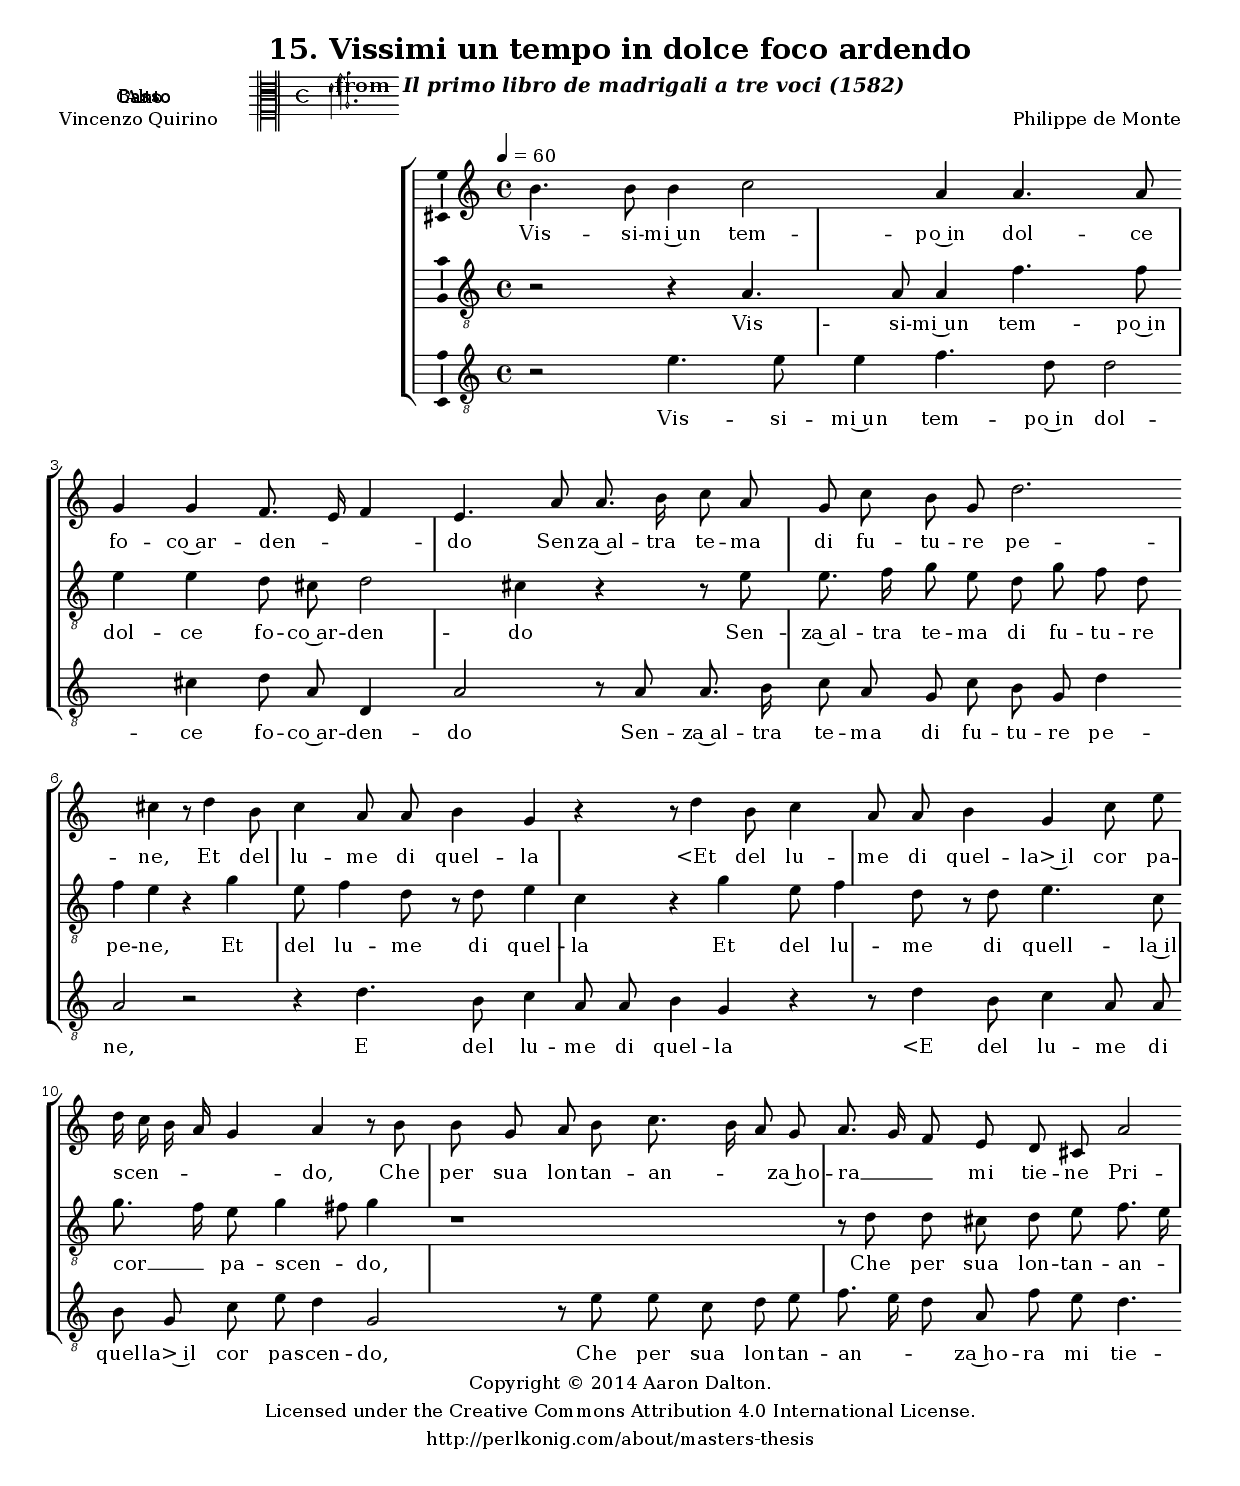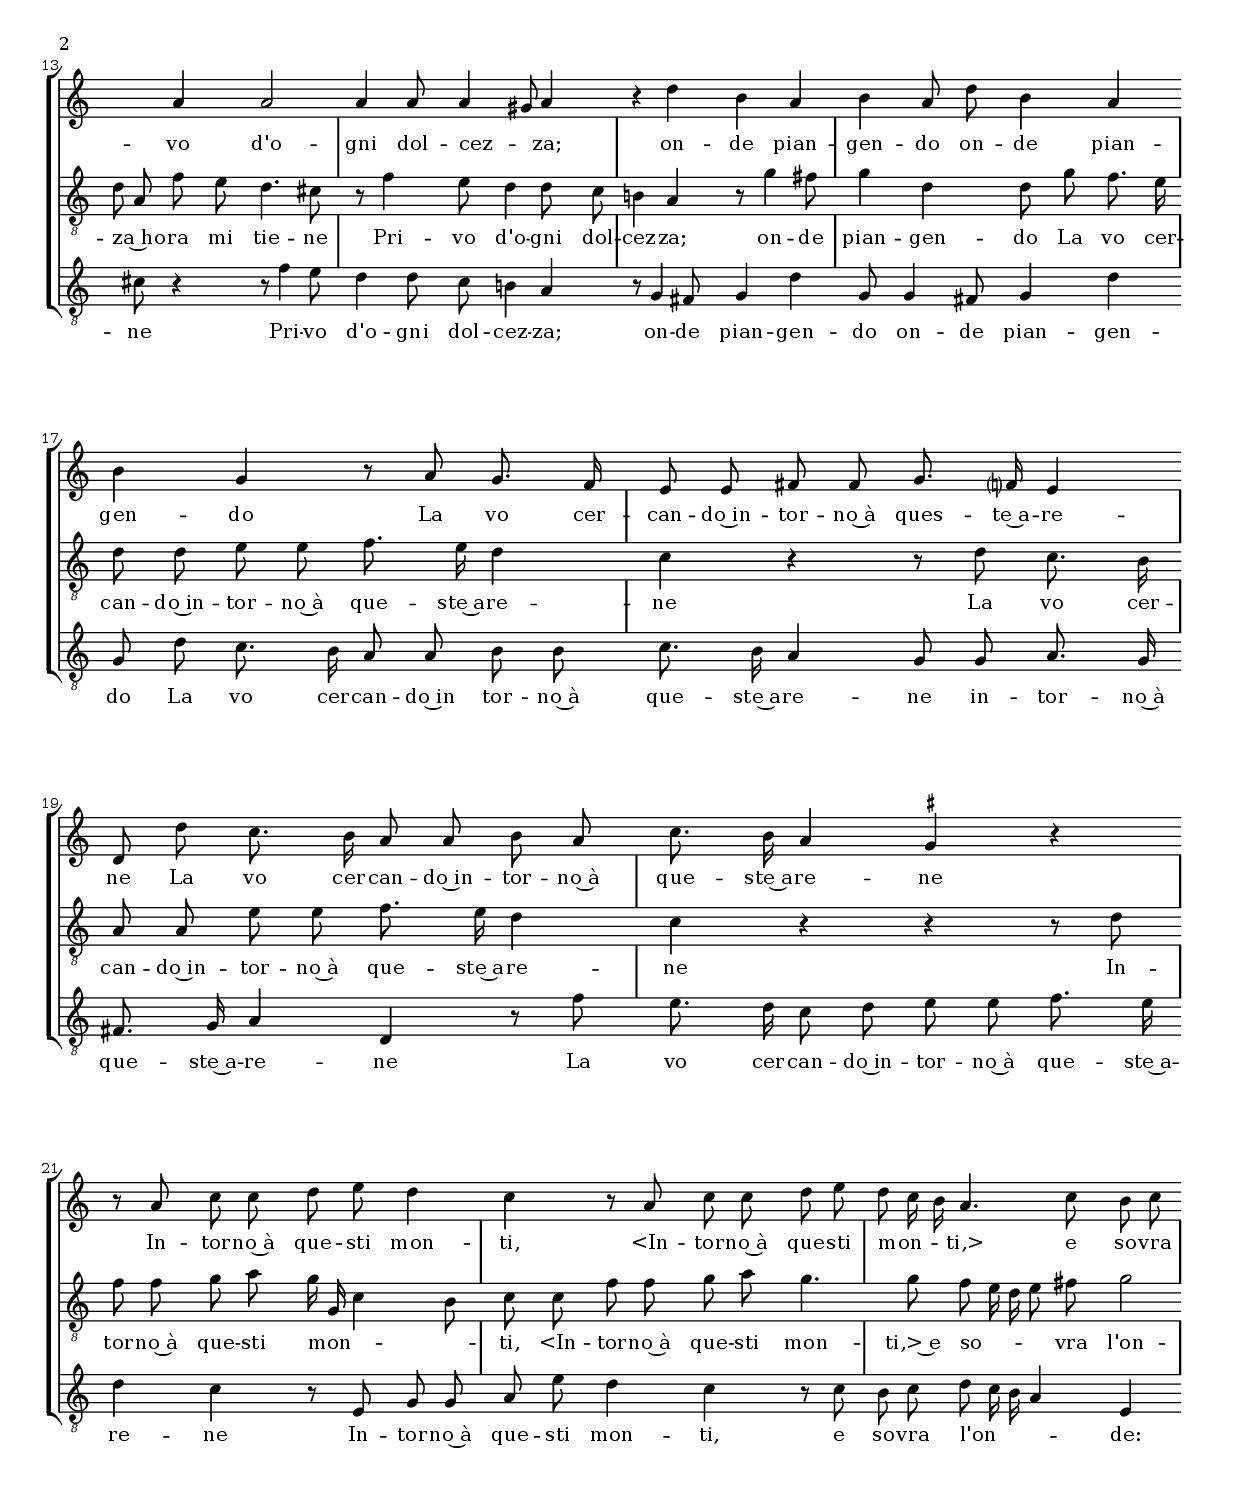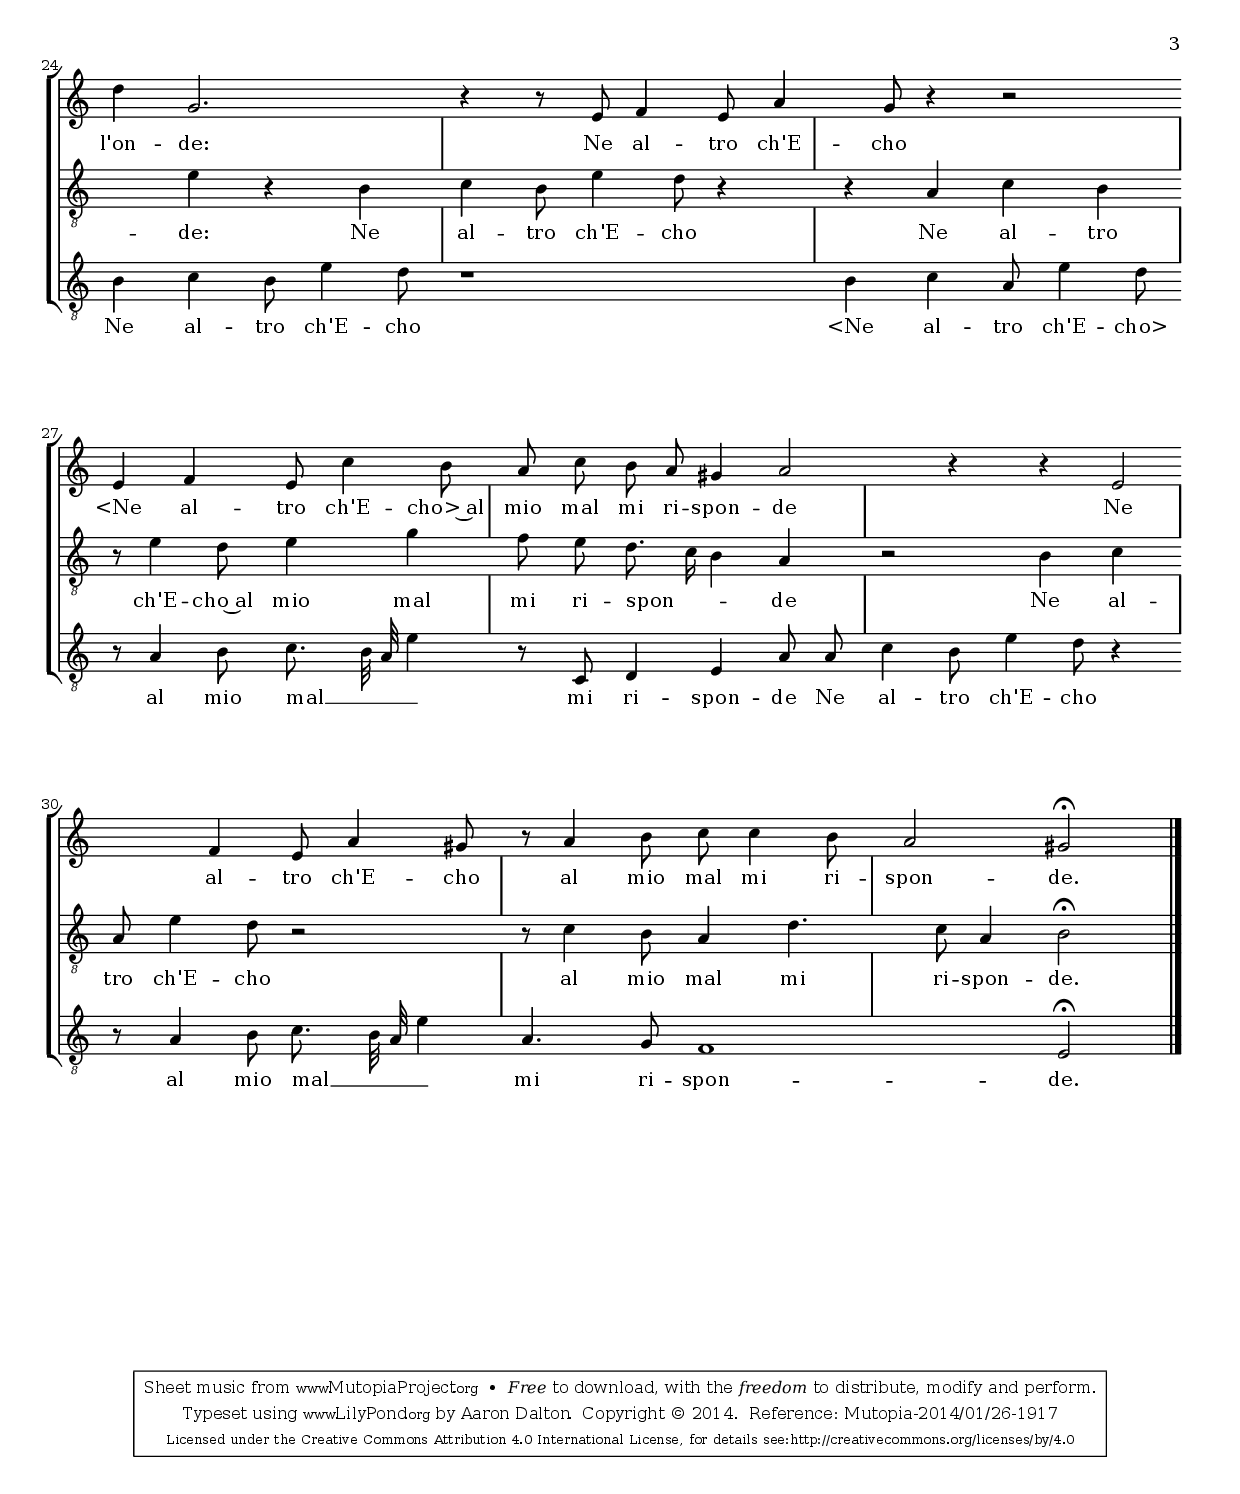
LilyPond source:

\version "2.12.3"
#(set-global-staff-size 18)

\paper
{
   %#(set-default-paper-size "letter")
   #(define fonts (make-pango-font-tree "DejaVu Serif"
                                        "DejaVu Sans"
                                        "DejaVu Sans Mono"
                                       (/ 16 20)))

% THESE ARE THE UCALGARY THESIS REQUIREMENTS
   top-margin = 1 \in
   bottom-margin = 1.22 \in
   left-margin = 1.40 \in
   right-margin = 0.850 \in
   line-width = 6.25 \in
}

hide = { 
  \once \override Accidental #'stencil = #ly:text-interface::print
  \once \override  Accidental #'text = \markup { }
}

incipit =
#(define-music-function (parser location incipit-music) (ly:music?)
  #{
    \once \override Staff.InstrumentName #'self-alignment-X = #RIGHT
    \once \override Staff.InstrumentName #'self-alignment-Y = #UP
    \once \override Staff.InstrumentName #'Y-offset = #4
    \once \override Staff.InstrumentName #'padding = #0.3
    \once \override Staff.InstrumentName #'stencil = 
    #(lambda (grob)
       (let* ((instrument-name (ly:grob-property grob 'long-text))
              (layout (ly:output-def-clone (ly:grob-layout grob)))
              (music (make-music 'SequentialMusic
                      'elements (list (make-music 'ContextSpeccedMusic
                                        'context-type 'MensuralStaff
                                        'element (make-music 'PropertySet
                                                   'symbol 'instrumentName
                                                   'value instrument-name))
                                      $incipit-music)))
              (score (ly:make-score music))
              (mm (ly:output-def-lookup layout 'mm))
              (indent (ly:output-def-lookup layout 'indent))
              (width (ly:output-def-lookup layout 'incipit-width))
              (incipit-width (if (number? width)
                                 (* width mm)
                                 (* indent 0.5))))
         (ly:output-def-set-variable! layout 'indent (- indent incipit-width))
         (ly:output-def-set-variable! layout 'line-width indent)
         (ly:output-def-set-variable! layout 'ragged-right #f)
         (ly:output-def-set-variable! layout 'ragged-last #f)
         (ly:output-def-set-variable! layout 'system-count 1)
         (ly:score-add-output-def! score layout)
         (set! (ly:grob-property grob 'long-text)
               (markup #:score score))
         (ly:system-start-text::print grob)))
  #})

%%%%%%%%%%%%%%%%%%%%%%%%%

global = {
  \set Score.skipBars = ##t
  \override Staff.BarLine #'transparent = ##t
  #(set-accidental-style 'forget)
}

\header {
	title = "15. Vissimi un tempo in dolce foco ardendo"
	subtitle= \markup{ "from " \italic "Il primo libro de madrigali a tre voci (1582)"}
	composer = "Philippe de Monte"
	date = "1582"
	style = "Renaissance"
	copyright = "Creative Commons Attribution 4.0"
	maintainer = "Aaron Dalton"
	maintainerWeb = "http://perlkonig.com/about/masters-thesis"
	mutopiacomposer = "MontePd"
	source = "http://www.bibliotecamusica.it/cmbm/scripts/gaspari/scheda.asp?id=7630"
	poet= "Vincenzo Quirino"
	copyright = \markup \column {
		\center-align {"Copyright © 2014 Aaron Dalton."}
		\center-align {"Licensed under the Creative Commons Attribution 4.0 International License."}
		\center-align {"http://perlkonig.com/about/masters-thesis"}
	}

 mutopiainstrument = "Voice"
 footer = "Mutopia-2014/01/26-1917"
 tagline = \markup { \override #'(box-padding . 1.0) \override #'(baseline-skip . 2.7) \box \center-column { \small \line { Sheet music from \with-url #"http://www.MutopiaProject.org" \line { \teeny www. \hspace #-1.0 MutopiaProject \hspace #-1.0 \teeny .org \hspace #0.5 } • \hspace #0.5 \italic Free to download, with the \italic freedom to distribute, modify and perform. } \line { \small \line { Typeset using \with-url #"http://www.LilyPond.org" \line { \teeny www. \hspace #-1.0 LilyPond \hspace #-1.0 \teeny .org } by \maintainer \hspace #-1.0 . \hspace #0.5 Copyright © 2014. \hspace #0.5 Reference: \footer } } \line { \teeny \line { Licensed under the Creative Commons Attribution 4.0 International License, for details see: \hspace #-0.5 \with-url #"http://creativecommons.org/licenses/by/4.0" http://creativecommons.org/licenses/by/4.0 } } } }
}
	cantusIncipit = <<
  \new MensuralVoice = cantusIncipit <<
    \repeat unfold 9 { s1 \noBreak }
    {
	  \override Rest #'style = #'neomensural
      \clef "neomensural-c1"
      \key c \major
      \time 4/4
      b'2.
    }
  >>
>>

	cantusMusic =  \relative c'' {
	\clef treble
	\time 4/4
	\key c \major
	\tempo 4 = 60	
	b4. b8 b4 c2 a4 a4. a8 g4 g f8. e16 f4 e4. a8 a8. b16 c8 a g c b g d'2. cis4 r8 d4 b8	
	c4 a8 a b4 g r r8 d'4 b8 c4 a8 a b4 g c8 e d16 c b a g4 a r8 b b g a b c8. b16 a8 g a8. g16 f8 e
	
	d8 cis a'2 a4 a2 a4 a8 a4 gis8 a4 r d b a b a8 d b4 a b g r8 a g8. f16 e8 e fis \hide fis g8. f?16 e4 d8 d' c8. b16	
	a8 a b a c8. b16 a4 \set suggestAccidentals = ##t gis \set suggestAccidentals = ##f r r8 a c c d e d4 c r8 a c c d e d c16 b a4. c8 b c d4 g,2. r4 r8 e8	
	f4 e8 a4 g8 r4 r2 e4 f e8 c'4 b8 a c b a gis4 a2 r4 r e2 f4 e8 a4 gis8 r a4 b8 c c4 b8 a2 gis2\fermata
	
	\override Staff.BarLine #'transparent = ##f
	\bar "|."
}

%\set suggestAccidentals = ##t
	cantusLyrics = \lyricmode{
	Vis -- si -- mi~un tem -- po~in dol -- ce fo -- co~ar -- den -- _ _ do
	Sen -- za~al -- tra te -- ma di fu -- tu -- re pe -- ne,
	Et del lu -- me di quel -- la
	"<Et" del lu -- me di quel -- "la>~il" cor pa -- scen -- _ _ _ _ do,
	Che per sua lon -- tan -- an -- _ _ za~ho -- ra __ _ _ mi tie -- ne
	Pri -- vo d'o -- gni dol -- cez -- _ za; on -- de pian -- gen -- do on -- de pian -- gen -- do
	La vo cer -- can -- do~in -- tor -- no~à ques -- te~a -- re -- ne
	La vo cer -- can -- do~in -- tor -- no~à que -- ste~a -- re -- ne
	In -- tor -- no~à que -- sti mon -- ti,
	"<In" -- tor -- no~à que -- sti mon -- _ _ "ti,>" e so -- vra l'on -- de:
	Ne al -- tro ch'E -- cho
	"<Ne" al -- tro ch'E -- "cho>~al" mio mal mi ri -- spon -- de
	Ne al -- tro ch'E -- cho al mio mal mi ri -- spon -- de.
}


	altusIncipit = <<
  \new MensuralVoice = altusIncipit <<
    \repeat unfold 9 { s1 \noBreak }
    {
	  \override Rest #'style = #'neomensural
      \clef "neomensural-c3"
      \key c \major
      \time 4/4
      r1 r2 a2.
    }
  >>
>>

	altusMusic = \relative c' {
	\clef "treble_8"
	\time 4/4
	\key c \major

	r2 r4 a4. a8 a4 f'4. f8 e4 e d8 cis d2 cis4 r r8 e e8. f16 g8 e d g f d f4 e r g e8 f4 d8	
	r8 d e4 c r g' e8 f4 d8 r d e4. c8 g'8. f16 e8 g4 fis8 g4 r1 r8 d d cis d e f8. e16 d8 a f' e d4. cis8 r f4 e8	
	d4 d8 c b!4 a % WHAT IS THIS? r1? r2?
	r8 g'4 fis8 g4 d d8 g f8. e16 d8 d e e f8. e16 d4 c r r8 d c8. b16 a8 a e' e f8. e16 d4	
	c4 r r r8 d f f g a g16 g, c4 b8 c c f f g a g4. g8 f e16 d e8 fis g2 e4 r b c b8 e4 d8 r4	
	r4 a c b r8 e4 d8 e4 g f8 e d8. c16 b4 a r2 b4 c a8 e'4 d8 r2 r8 c4 b8 a4 d4. c8 a4 b2\fermata
	
	\override Staff.BarLine #'transparent = ##f
	\bar "|."
}

%\set suggestAccidentals = ##t

	altusLyrics = \lyricmode{
	Vis -- si -- mi~un tem -- po~in dol -- ce fo -- co~ar -- den -- do
	Sen -- za~al -- tra te -- ma di fu -- tu -- re pe -- ne,
	Et del lu -- me di quel -- la
	Et del lu -- me di quell -- la~il cor __ _ pa -- scen -- _ do,
	Che per sua lon -- tan -- an -- _ _ za~ho -- ra mi tie -- ne
	Pri -- vo d'o -- gni dol -- cez -- za; on -- de pian -- gen -- do
	La vo cer -- can -- do~in -- tor -- no~à que -- ste~a -- re -- ne
	La vo cer -- can -- do~in -- tor -- no~à que -- ste~a -- re -- ne
	In -- tor -- no~à que -- sti mon -- _ _ _ ti,
	"<In" -- tor -- no~à que -- sti mon -- "ti,>~e" so -- _ _ _ vra l'on -- de:
	Ne al -- tro ch'E -- cho
	Ne al -- tro ch'E -- cho~al mio mal mi ri -- spon -- _ _ de
	Ne al -- tro ch'E -- cho al mio mal mi ri -- spon -- de.
}


	bassusIncipit = <<
  \new MensuralVoice = bassusIncipit <<
    \repeat unfold 9 { s1 \noBreak }
    {
	  \override Rest #'style = #'neomensural
      \clef "neomensural-c4"
      \key c \major
      \time 4/4
      r1 e'2.
    }
  >>
>>

	bassusMusic = \relative c' {
	\clef "treble_8"
	\time 4/4
	\key c \major
	
	r2 e4. e8 e4 f4. d8 d2 cis4 d8 a d,4 a'2 r8 a a8. b16 c8 a g c b g d'4 a2 r r4 d4. b8 c4	
	a8 a b4 g r r8 d'4 b8 c4 a8 a b g c e d4 g,2 r8 e' e c d e f8. e16 d8 a f' e d4. cis8 r4 r8 f4 e8	
	d4 d8 c b!4 a r8 g4 fis8 g4 d'4 g,8 g4 fis8 g4 d' g,8 d' c8. b16 a8 a b b c8. b16 a4 g8 g a8. g16 fis8. g16 a4	
	d,4 r8 f'8 e8. d16 c8 d e e f8. e16 d4 c r8 e, g g a e' d4 c r8 c b c d c16 b a4 e b' c b8 e4 d8 r1	
	b4 c a8 e'4 d8 r a4 b8 c8. b32 a e'4 r8 c,8 d4 e a8 a c4 b8 e4 d8 r4 r8 a4 b8 c8. b32 a e'4 a,4. g8 f1 e2\fermata
	
	\override Staff.BarLine #'transparent = ##f
	\bar "|."
}

%\set suggestAccidentals = ##t

	bassusLyrics = \lyricmode{
	Vis -- si -- mi~un tem -- po~in dol -- ce fo -- co~ar -- den -- do
	Sen -- za~al -- tra te -- ma di fu -- tu -- re pe -- ne,
	E del lu -- me di quel -- la
	"<E" del lu -- me di quel -- "la>~il" cor pa -- scen -- do,
	Che per sua lon -- tan -- an -- _ _ za~ho -- ra mi tie -- ne
	Pri -- vo d'o -- gni dol -- cez -- za; on -- de pian -- gen -- do
	on -- de pian -- gen -- do
	La vo cer -- can -- do~in tor -- no~à que -- ste~a -- re -- ne 
	in -- tor -- no~à que -- ste~a -- re -- ne
	La vo cer -- can -- do~in -- tor -- no~à que -- ste~a -- re -- ne
	In -- tor -- no~à que -- sti mon -- ti, e so -- vra l'on -- _ _ _ de:
	Ne al -- tro ch'E -- cho
	"<Ne" al -- tro ch'E -- "cho>" al mio mal __ _ _ _  mi ri -- spon -- de
	Ne al -- tro ch'E -- cho al mio mal __ _ _ _ mi ri -- spon -- de.
}


\score {
	<<
		\new StaffGroup = choirStaff <<
			\new Voice = "cantus" <<
				\global
				\set Staff.autoBeaming = ##f
				\set Staff.instrumentName = "Canto"
				%\set Staff.shortInstrumentName = "C"
				\set Staff.midiInstrument = "acoustic guitar (nylon)"
									\incipit \cantusIncipit
													\cantusMusic
							>>
							\new Lyrics \lyricsto "cantus" \cantusLyrics
			
			\new Voice = "altus" <<
				\global
				\set Staff.autoBeaming = ##f
				\set Staff.instrumentName = "Alto"
				%\set Staff.shortInstrumentName = "A"
				\set Staff.midiInstrument = "harpsichord"
									\incipit \altusIncipit
													\altusMusic
							>>
							\new Lyrics \lyricsto "altus" \altusLyrics
			
			\new Voice = "bassus" <<
				\set Staff.autoBeaming = ##f
				\set Staff.instrumentName = "Basso"
				%\set Staff.shortInstrumentName = "B"
				\set Staff.midiInstrument = "acoustic bass"
									\incipit \bassusIncipit
													\bassusMusic
							>>
		>>
					\new Lyrics \lyricsto "bassus" \bassusLyrics
				%% Keep the bass lyrics outside of the staff group to avoid bar lines
		%% between the lyrics.
	>>

	\layout {
		\context {
			\Score
			%% no bar lines in staves
			\override BarLine #'transparent = ##t
			%\remove "Bar_number_engraver"
		}
		%% the next three instructions keep the lyrics between the bar lines
		\context {
			\Lyrics
			\consists "Bar_engraver" 
			\override BarLine #'transparent = ##t
			\override LyricSpace #'minimum-distance = #2.0
		} 
		\context {
			\StaffGroup
			\consists "Separating_line_group_engraver"
		}
		\context {
			\Voice
			%% no slurs
			\override Slur #'transparent = ##t
			%% Comment in the below "\remove" command to allow line
			%% breaking also at those bar lines where a note overlaps
			%% into the next measure.  The command is commented out in this
			%% short example score, but especially for large scores, you
			%% will typically yield better line breaking and thus improve
			%% overall spacing if you comment in the following command.
			\remove "Forbid_line_break_engraver"
			\consists Ambitus_engraver
		}
		indent=6\cm
		incipit-width = 4\cm
	}

	\midi {
		\context {
			\Score
			tempoWholesPerMinute = #(ly:make-moment 70 4)
		}
     }
}

